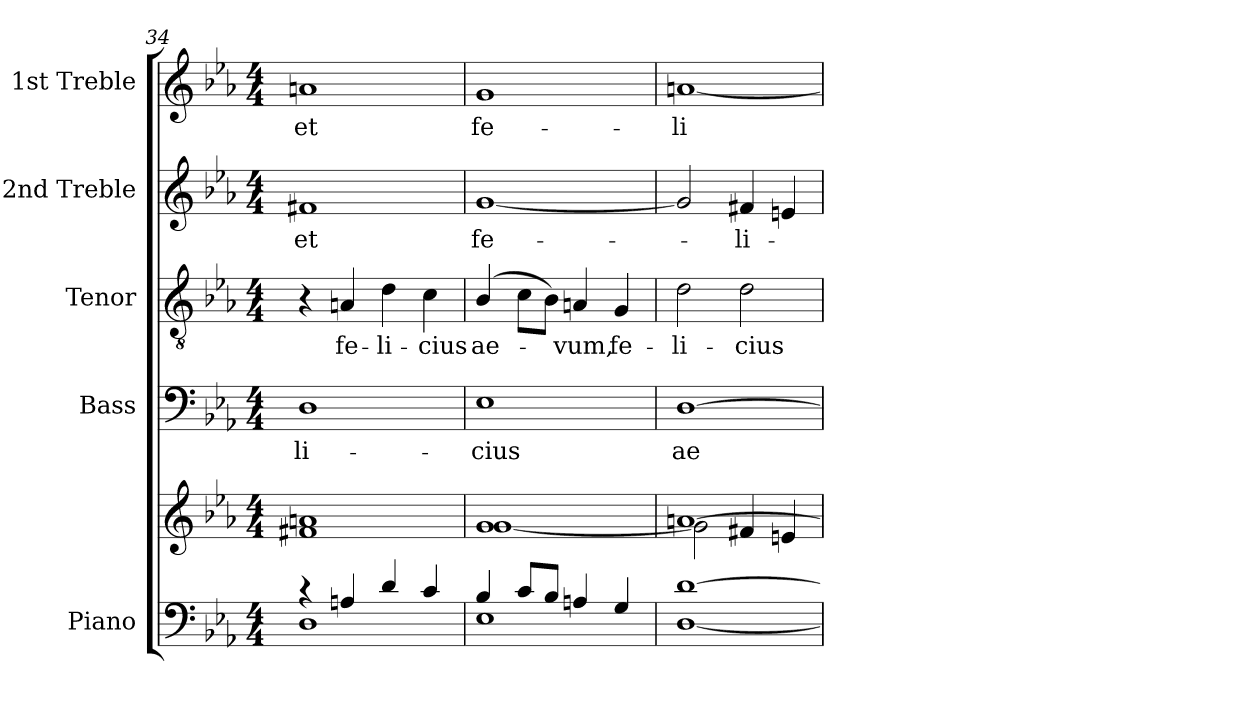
**kern	**kern	**kern	**text	**kern	**text	**kern	**text	**kern	**text
*part5	*part5	*part4	*part4	*part3	*part3	*part2	*part2	*part1	*part1
*staff6	*staff5	*staff4	*staff4	*staff3	*staff3	*staff2	*staff2	*staff1	*staff1
*I"Piano	*	*I"Bass	*	*I"Tenor	*	*I"2nd Treble	*	*I"1st Treble	*
*I'Pno.	*	*I'B.	*	*I'T.	*	*	*	*I'S.	*
*clefF4	*clefG2	*clefF4	*	*clefGv2	*	*clefG2	*	*clefG2	*
*	*	*	*	*ITrd7c12	*	*	*	*	*
*k[b-e-a-]	*k[b-e-a-]	*k[b-e-a-]	*	*k[b-e-a-]	*	*k[b-e-a-]	*	*k[b-e-a-]	*
*c:	*c:	*c:	*	*c:	*	*c:	*	*c:	*
*M4/4	*M4/4	*M4/4	*	*M4/4	*	*M4/4	*	*M4/4	*
=34	=34	=34	=34	=34	=34	=34	=34	=34	=34
*^	*^	*	*	*	*	*	*	*	*
!	!	!	!	!	!LO:LY:b:color=#000000	!	!	!	!	!	!
!	!	!	!	!	!	!	!	!	!LO:LY:b:color=#000000	!	!
!	!	!	!	!	!	!	!	!	!	!	!LO:LY:b:color=#000000
4r	1Di	1ani	1f#Xi	1Di	-li-	4r	.	1f#Xi	-et	1ani	-et
!	!	!	!	!	!	!	!LO:LY:b:color=#000000	!	!	!	!
4Ani/	.	.	.	.	.	4AAni/	fe-	.	.	.	.
!	!	!	!	!	!	!	!LO:LY:b:color=#000000	!	!	!	!
4di/	.	.	.	.	.	4Di\	-li-	.	.	.	.
!	!	!	!	!	!	!	!LO:LY:b:color=#000000	!	!	!	!
4ci/	.	.	.	.	.	4Ci\	-cius	.	.	.	.
=35	=35	=35	=35	=35	=35	=35	=35	=35	=35	=35	=35
!	!	!	!	!	!LO:LY:b:color=#000000	!	!	!	!	!	!
!	!	!	!	!	!	!	!LO:LY:b:color=#000000	!	!	!	!
!	!	!	!	!	!	!	!	!	!LO:LY:b:color=#000000	!	!
!	!	!	!	!	!	!	!	!	!	!	!LO:LY:b:color=#000000
4B-i/	1E-i	1gi	[1gi	1E-i	-cius	(4BB-i/	ae-	[1gi	fe-	1gi	fe-
8ci/L	.	.	.	.	.	8Ci\L	.	.	.	.	.
8B-i/J	.	.	.	.	.	8BB-i\J)	.	.	.	.	.
!	!	!	!	!	!	!	!LO:LY:b:color=#000000	!	!	!	!
4Ani/	.	.	.	.	.	4AAni/	-vum,	.	.	.	.
!	!	!	!	!	!	!	!LO:LY:b:color=#000000	!	!	!	!
4Gi/	.	.	.	.	.	4GGi/	fe-	.	.	.	.
!!LO:LB:g=z
=36	=36	=36	=36	=36	=36	=36	=36	=36	=36	=36	=36
!	!	!	!	!	!LO:LY:b:color=#000000	!	!	!	!	!	!
!	!	!	!	!	!	!	!LO:LY:b:color=#000000	!	!	!	!
!	!	!	!	!	!	!	!	!	!	!	!LO:LY:b:color=#000000
[1di	[1Di	[1ani	2gi\]	[1Di	ae-	2Di\	-li-	2gi/]	.	[1ani	-li-
!	!	!	!	!	!	!	!LO:LY:b:color=#000000	!	!	!	!
!	!	!	!	!	!	!	!	!	!LO:LY:b:color=#000000	!	!
.	.	.	4f#Xi/	.	.	2Di\	-cius	4f#Xi/	-li-	.	.
.	.	.	4eni/	.	.	.	.	4eni/	.	.	.
*v	*v	*	*	*	*	*	*	*	*	*	*
*	*v	*v	*	*	*	*	*	*	*	*
=	=	=	=	=	=	=	=	=	=
*-	*-	*-	*-	*-	*-	*-	*-	*-	*-
